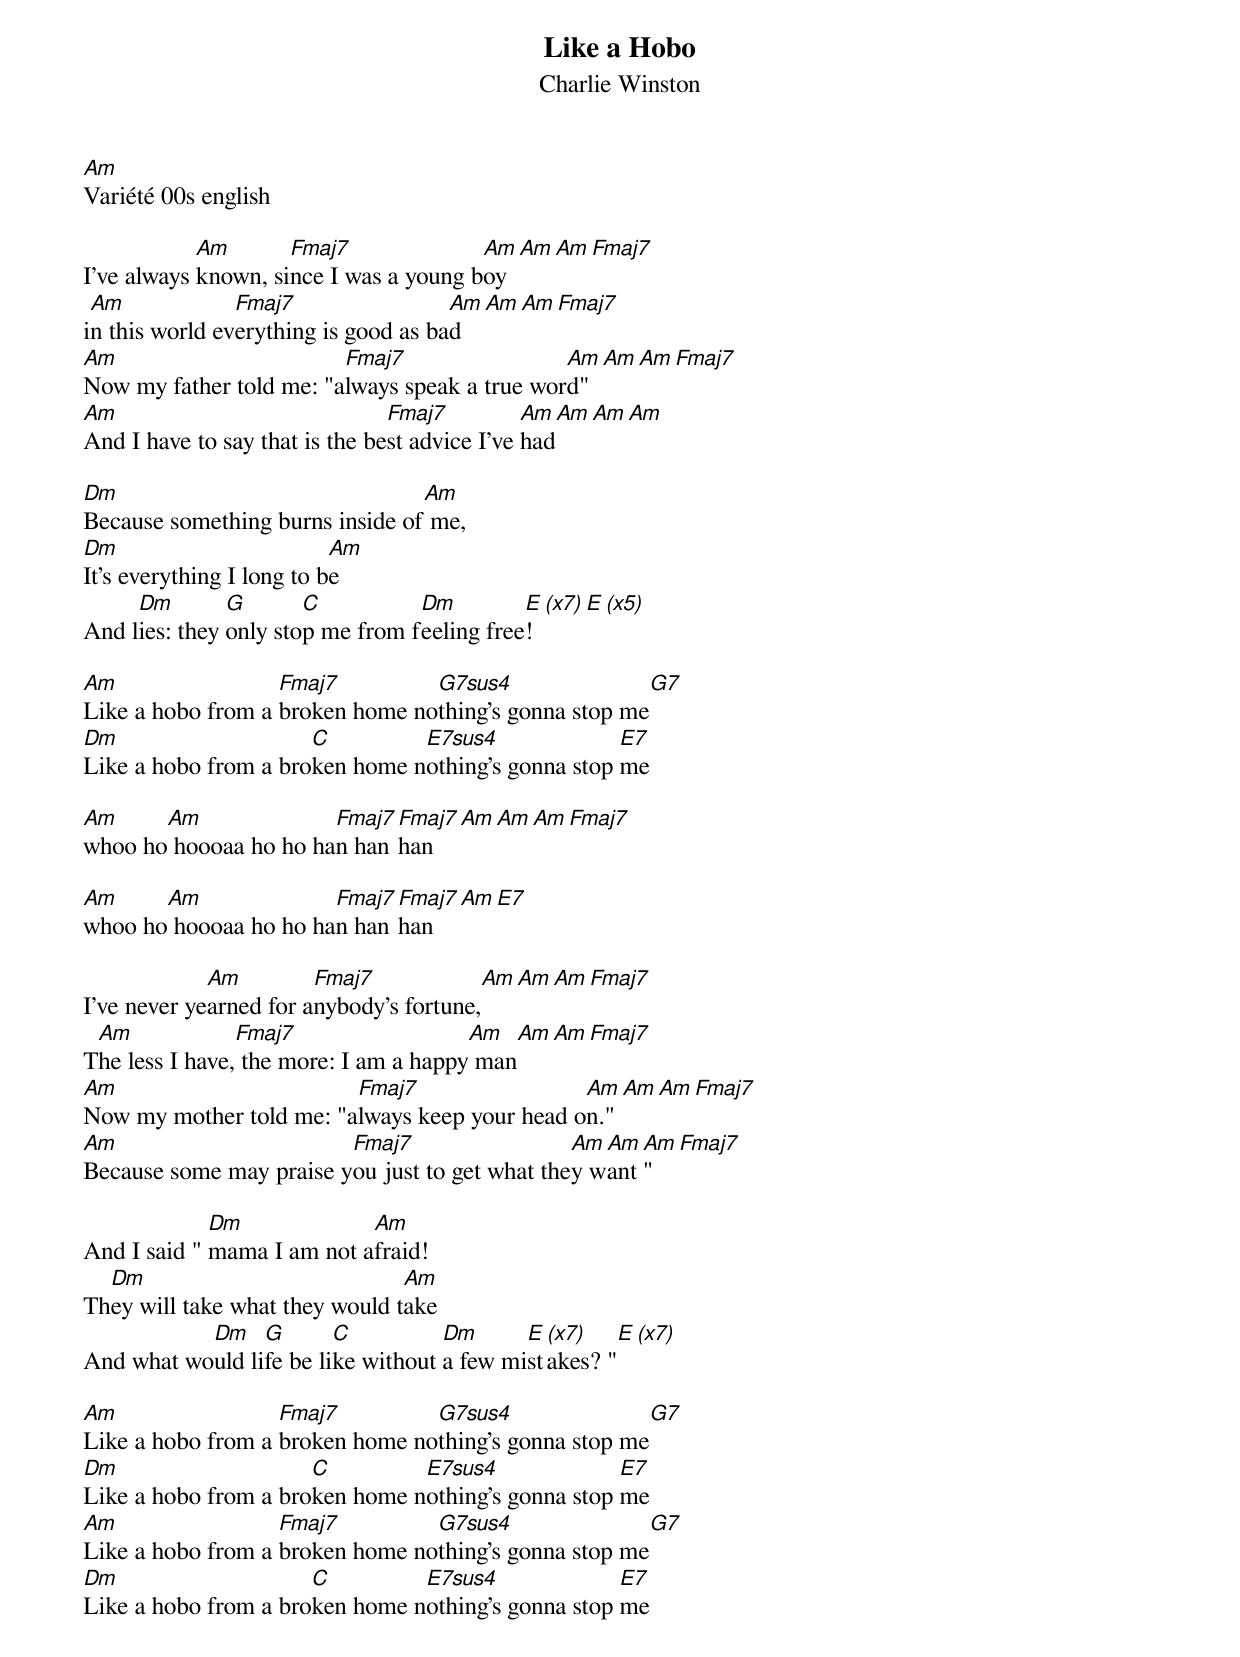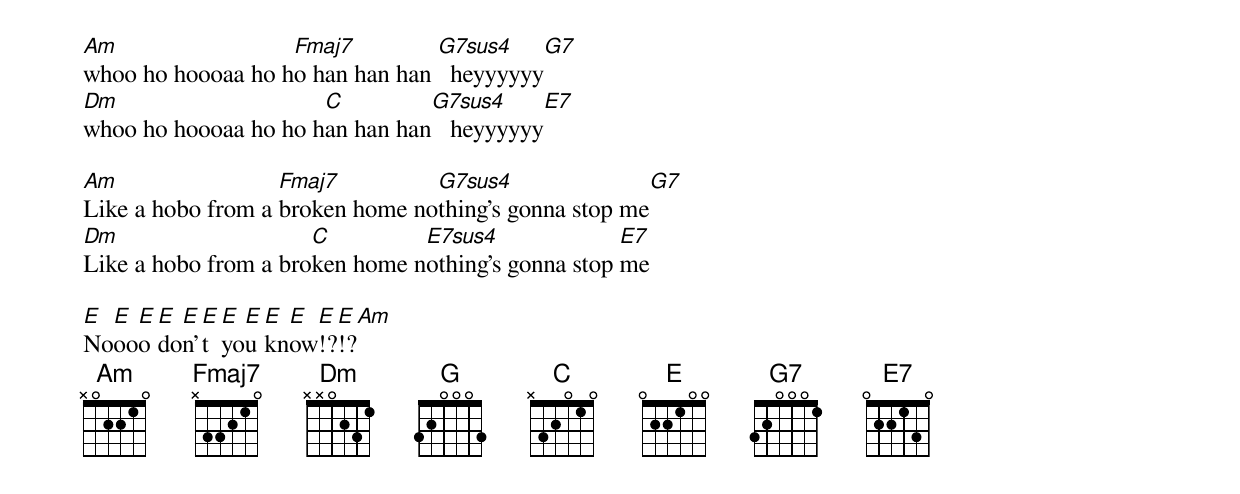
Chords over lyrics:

Like a Hobo
Charlie Winston
Am
Variété 00s english

            Am       Fmaj7              Am Am Am Fmaj7
I've always known, since I was a young boy
 Am             Fmaj7                 Am   Am Am Fmaj7
in this world everything is good as bad
Am                       Fmaj7                 Am Am Am Fmaj7
Now my father told me: "always speak a true word"
Am                              Fmaj7          Am Am Am Am
And I have to say that is the best advice I've had

Dm                               Am
Because something burns inside of me,
Dm                         Am
It's everything I long to be
     Dm        G       C          Dm         E (x7)   E (x5)
And lies: they only stop me from feeling free!

Am                 Fmaj7         G7sus4                G7
Like a hobo from a broken home nothing's gonna stop me
Dm                    C         E7sus4              E7
Like a hobo from a broken home nothing's gonna stop me

Am     Am              Fmaj7 Fmaj7 Am  Am  Am  Fmaj7
whoo ho hoooaa ho ho han han han

Am     Am              Fmaj7 Fmaj7 Am  E7
whoo ho hoooaa ho ho han han han

             Am         Fmaj7             Am Am Am Fmaj7
I've never yearned for anybody's fortune,
 Am             Fmaj7                  Am   Am Am Fmaj7
The less I have, the more: I am a happy man
Am                       Fmaj7                 Am Am Am Fmaj7
Now my mother told me: "always keep your head on."
Am                       Fmaj7                  Am Am Am Fmaj7
Because some may praise you just to get what they want"

             Dm             Am
And I said " mama I am not afraid!
  Dm                            Am
They will take what they would take
           Dm    G       C          Dm      E (x7)     E (x7)
And what would life be like without a few mistakes? "

Am                 Fmaj7         G7sus4               G7
Like a hobo from a broken home nothing's gonna stop me
Dm                    C         E7sus4              E7
Like a hobo from a broken home nothing's gonna stop me
Am                 Fmaj7         G7sus4                G7
Like a hobo from a broken home nothing's gonna stop me
Dm                    C         E7sus4              E7
Like a hobo from a broken home nothing's gonna stop me

Am                 Fmaj7         G7sus4               G7
whoo ho hoooaa ho ho han han han   heyyyyyy
Dm                    C         G7sus4               E7
whoo ho hoooaa ho ho han han han   heyyyyyy

Am                 Fmaj7         G7sus4                G7
Like a hobo from a broken home nothing's gonna stop me
Dm                    C         E7sus4              E7
Like a hobo from a broken home nothing's gonna stop me

E E E E E E E E E E E E Am
Noooo don't you know!?!?
